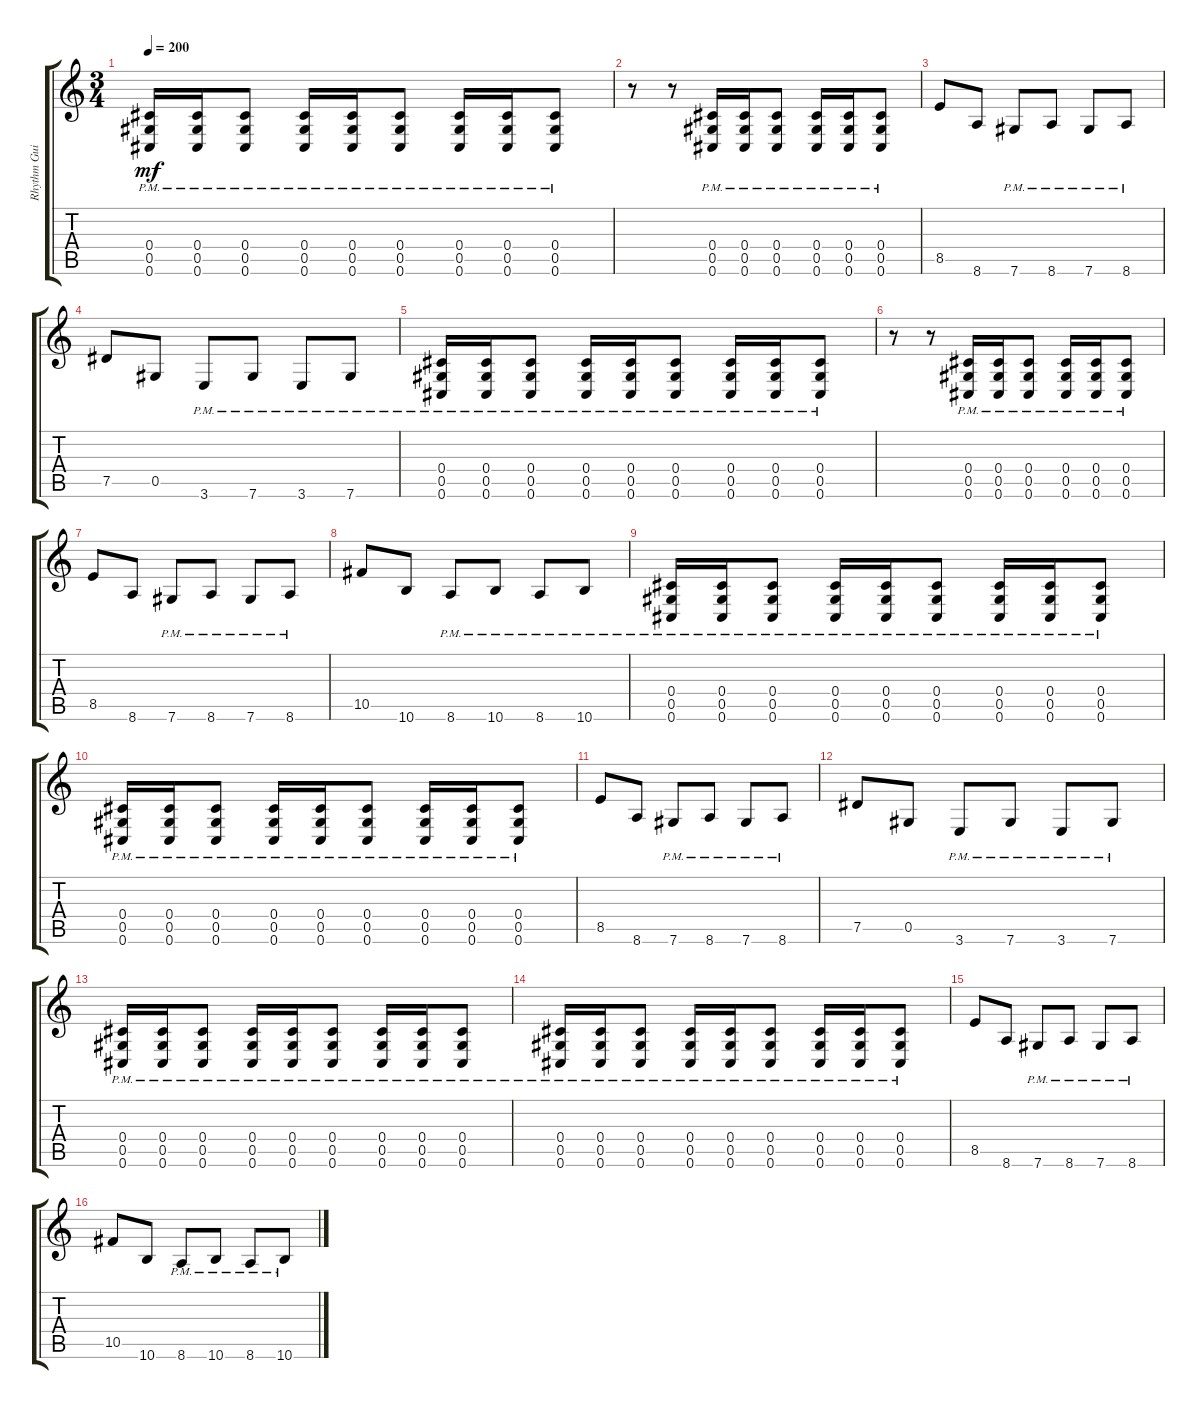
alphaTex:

\track ("Rhythm Guitar" "Rhythm Gui") {instrument distortionguitar}
\staff {score tabs}
\tuning (Eb4 Bb3 Gb3 Db3 Ab2 Db2) {hide}
\ts (3 4)
\tempo 200
\clef g2
\ks c
(0.4{pm} 0.5{pm} 0.6{pm}).16{dy mf} (0.4{pm} 0.5{pm} 0.6{pm}).16 (0.4{pm} 0.5{pm} 0.6{pm}).8 (0.4{pm} 0.5{pm} 0.6{pm}).16 (0.4{pm} 0.5{pm} 0.6{pm}).16 (0.4{pm} 0.5{pm} 0.6{pm}).8 (0.4{pm} 0.5{pm} 0.6{pm}).16 (0.4{pm} 0.5{pm} 0.6{pm}).16 (0.4{pm} 0.5{pm} 0.6{pm}).8 |
r.8 r.8 (0.4{pm} 0.5{pm} 0.6{pm}).16 (0.4{pm} 0.5{pm} 0.6{pm}).16 (0.4{pm} 0.5{pm} 0.6{pm}).8 (0.4{pm} 0.5{pm} 0.6{pm}).16 (0.4{pm} 0.5{pm} 0.6{pm}).16 (0.4{pm} 0.5{pm} 0.6{pm}).8 |
8.5.8 8.6.8 7.6{pm}.8 8.6{pm}.8 7.6{pm}.8 8.6{pm}.8 |
7.5.8 0.5.8 3.6{pm}.8 7.6{pm}.8 3.6{pm}.8 7.6{pm}.8 |
(0.4{pm} 0.5{pm} 0.6{pm}).16 (0.4{pm} 0.5{pm} 0.6{pm}).16 (0.4{pm} 0.5{pm} 0.6{pm}).8 (0.4{pm} 0.5{pm} 0.6{pm}).16 (0.4{pm} 0.5{pm} 0.6{pm}).16 (0.4{pm} 0.5{pm} 0.6{pm}).8 (0.4{pm} 0.5{pm} 0.6{pm}).16 (0.4{pm} 0.5{pm} 0.6{pm}).16 (0.4{pm} 0.5{pm} 0.6{pm}).8 |
r.8 r.8 (0.4{pm} 0.5{pm} 0.6{pm}).16 (0.4{pm} 0.5{pm} 0.6{pm}).16 (0.4{pm} 0.5{pm} 0.6{pm}).8 (0.4{pm} 0.5{pm} 0.6{pm}).16 (0.4{pm} 0.5{pm} 0.6{pm}).16 (0.4{pm} 0.5{pm} 0.6{pm}).8 |
8.5.8 8.6.8 7.6{pm}.8 8.6{pm}.8 7.6{pm}.8 8.6{pm}.8 |
10.5.8 10.6.8 8.6{pm}.8 10.6{pm}.8 8.6{pm}.8 10.6{pm}.8 |
(0.4{pm} 0.5{pm} 0.6{pm}).16 (0.4{pm} 0.5{pm} 0.6{pm}).16 (0.4{pm} 0.5{pm} 0.6{pm}).8 (0.4{pm} 0.5{pm} 0.6{pm}).16 (0.4{pm} 0.5{pm} 0.6{pm}).16 (0.4{pm} 0.5{pm} 0.6{pm}).8 (0.4{pm} 0.5{pm} 0.6{pm}).16 (0.4{pm} 0.5{pm} 0.6{pm}).16 (0.4{pm} 0.5{pm} 0.6{pm}).8 |
(0.4{pm} 0.5{pm} 0.6{pm}).16 (0.4{pm} 0.5{pm} 0.6{pm}).16 (0.4{pm} 0.5{pm} 0.6{pm}).8 (0.4{pm} 0.5{pm} 0.6{pm}).16 (0.4{pm} 0.5{pm} 0.6{pm}).16 (0.4{pm} 0.5{pm} 0.6{pm}).8 (0.4{pm} 0.5{pm} 0.6{pm}).16 (0.4{pm} 0.5{pm} 0.6{pm}).16 (0.4{pm} 0.5{pm} 0.6{pm}).8 |
8.5.8 8.6.8 7.6{pm}.8 8.6{pm}.8 7.6{pm}.8 8.6{pm}.8 |
7.5.8 0.5.8 3.6{pm}.8 7.6{pm}.8 3.6{pm}.8 7.6{pm}.8 |
(0.4{pm} 0.5{pm} 0.6{pm}).16 (0.4{pm} 0.5{pm} 0.6{pm}).16 (0.4{pm} 0.5{pm} 0.6{pm}).8 (0.4{pm} 0.5{pm} 0.6{pm}).16 (0.4{pm} 0.5{pm} 0.6{pm}).16 (0.4{pm} 0.5{pm} 0.6{pm}).8 (0.4{pm} 0.5{pm} 0.6{pm}).16 (0.4{pm} 0.5{pm} 0.6{pm}).16 (0.4{pm} 0.5{pm} 0.6{pm}).8 |
(0.4{pm} 0.5{pm} 0.6{pm}).16 (0.4{pm} 0.5{pm} 0.6{pm}).16 (0.4{pm} 0.5{pm} 0.6{pm}).8 (0.4{pm} 0.5{pm} 0.6{pm}).16 (0.4{pm} 0.5{pm} 0.6{pm}).16 (0.4{pm} 0.5{pm} 0.6{pm}).8 (0.4{pm} 0.5{pm} 0.6{pm}).16 (0.4{pm} 0.5{pm} 0.6{pm}).16 (0.4{pm} 0.5{pm} 0.6{pm}).8 |
8.5.8 8.6.8 7.6{pm}.8 8.6{pm}.8 7.6{pm}.8 8.6{pm}.8 |
10.5.8 10.6.8 8.6{pm}.8 10.6{pm}.8 8.6{pm}.8 10.6{pm}.8
